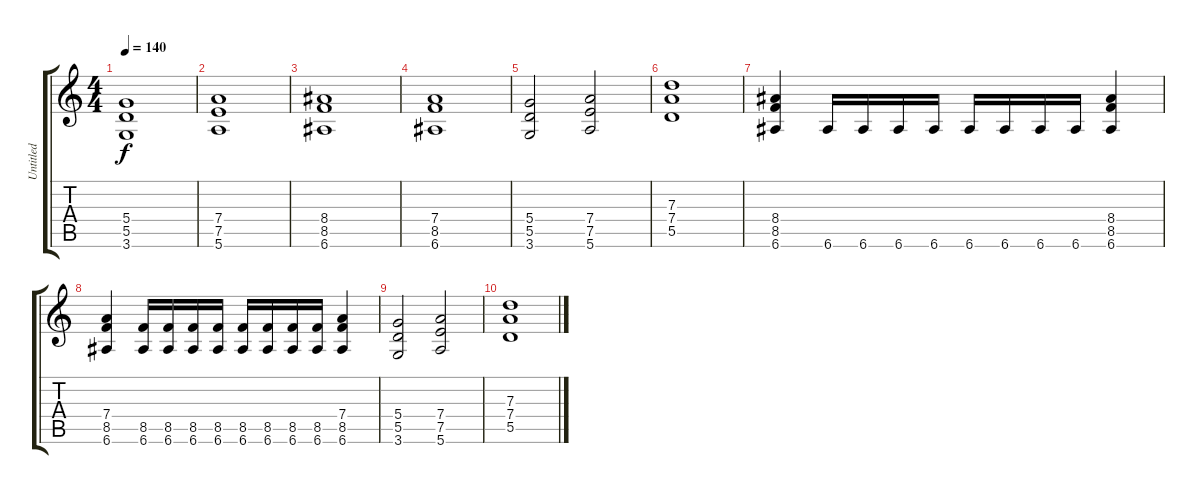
\track ("Untitled" "Untitled") {instrument overdrivenguitar}
\staff {score tabs}
\tuning (E4 B3 G3 D3 A2 E2) {hide}
\ts (4 4)
\tempo 140
\clef g2
\ks c
(5.4 5.5 3.6).1{dy f} |
(7.4 7.5 5.6).1 |
(8.4 8.5 6.6).1 |
(7.4 8.5 6.6).1 |
(5.4 5.5 3.6).2 (7.4 7.5 5.6).2 |
(7.3 7.4 5.5).1 |
(8.4 8.5 6.6).4 6.6.16 6.6.16 6.6.16 6.6.16 6.6.16 6.6.16 6.6.16 6.6.16 (8.4 8.5 6.6).4 |
(7.4 8.5 6.6).4 (8.5 6.6).16 (8.5 6.6).16 (8.5 6.6).16 (8.5 6.6).16 (8.5 6.6).16 (8.5 6.6).16 (8.5 6.6).16 (8.5 6.6).16 (7.4 8.5 6.6).4 |
(5.4 5.5 3.6).2 (7.4 7.5 5.6).2 |
(7.3 7.4 5.5).1
